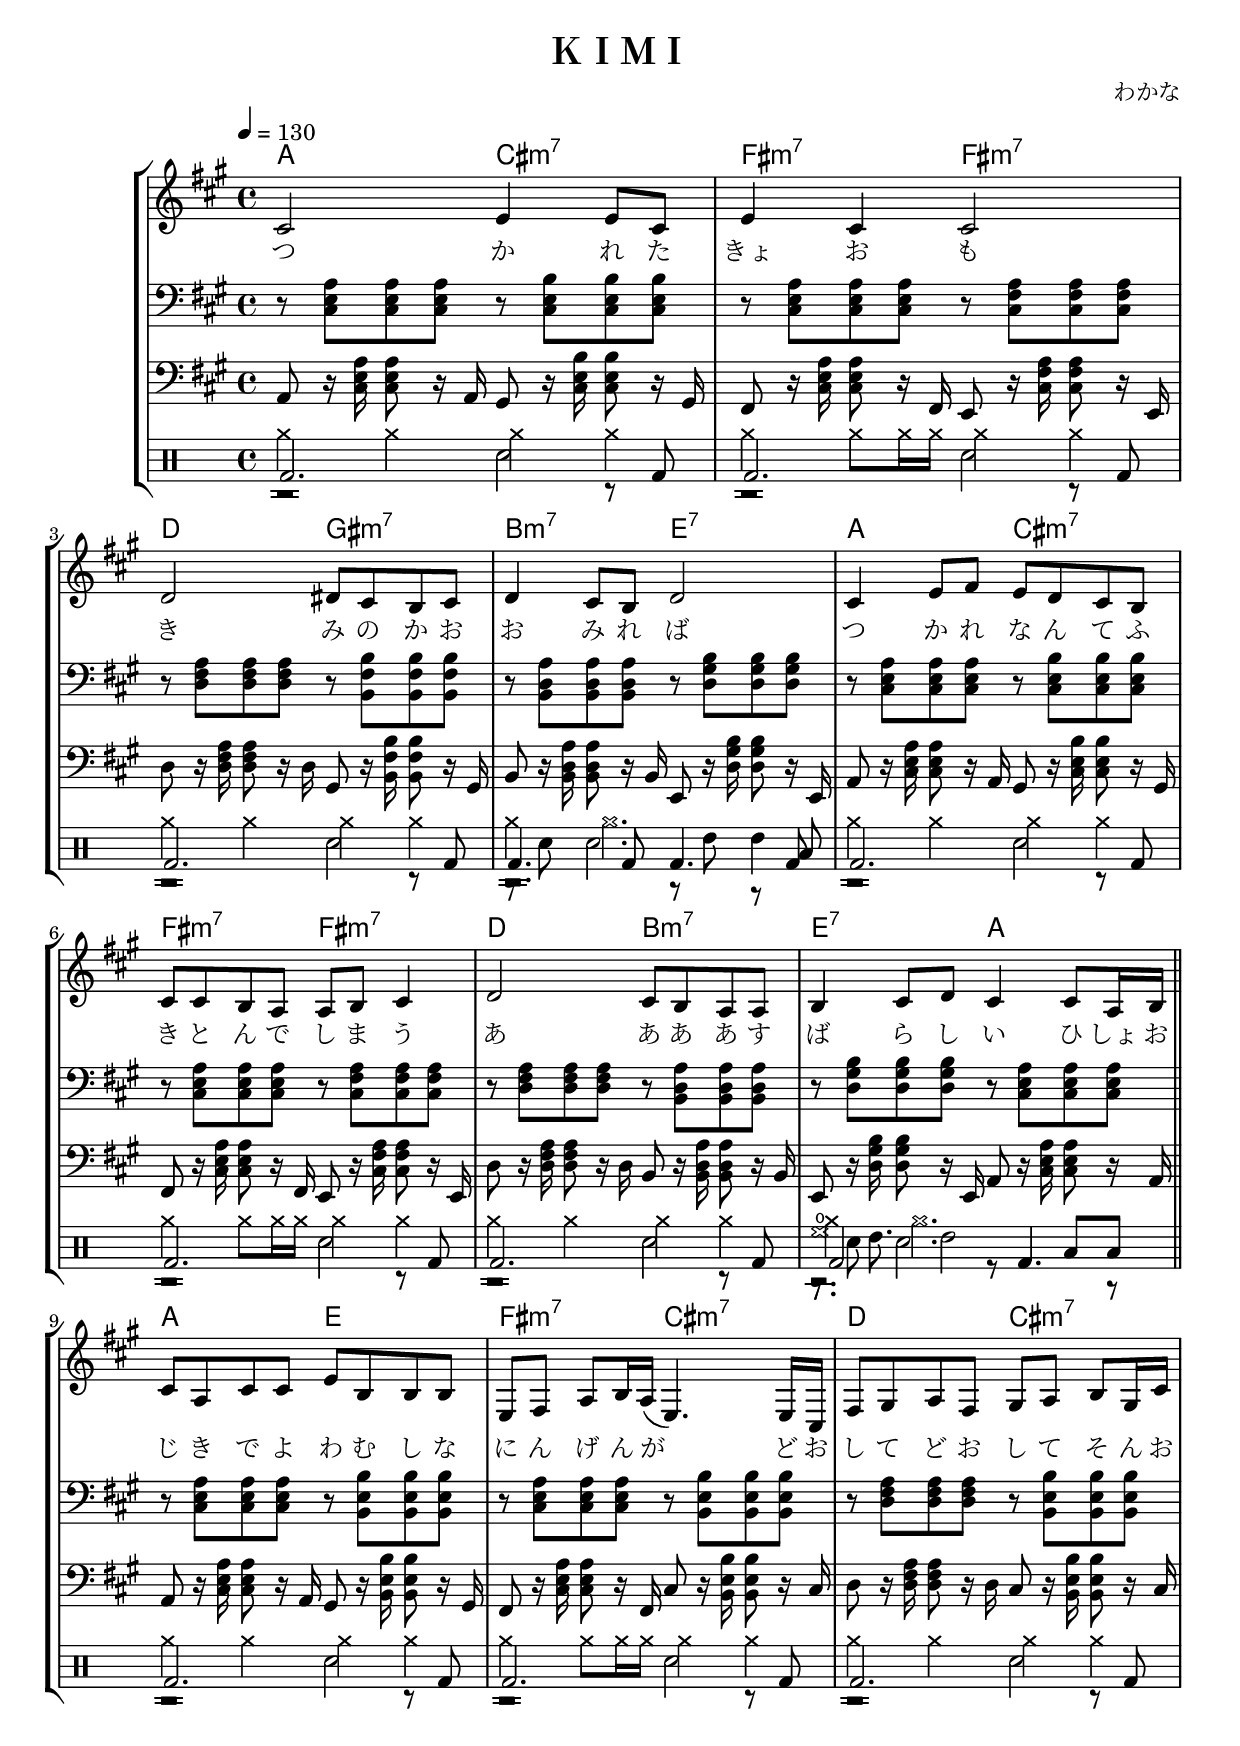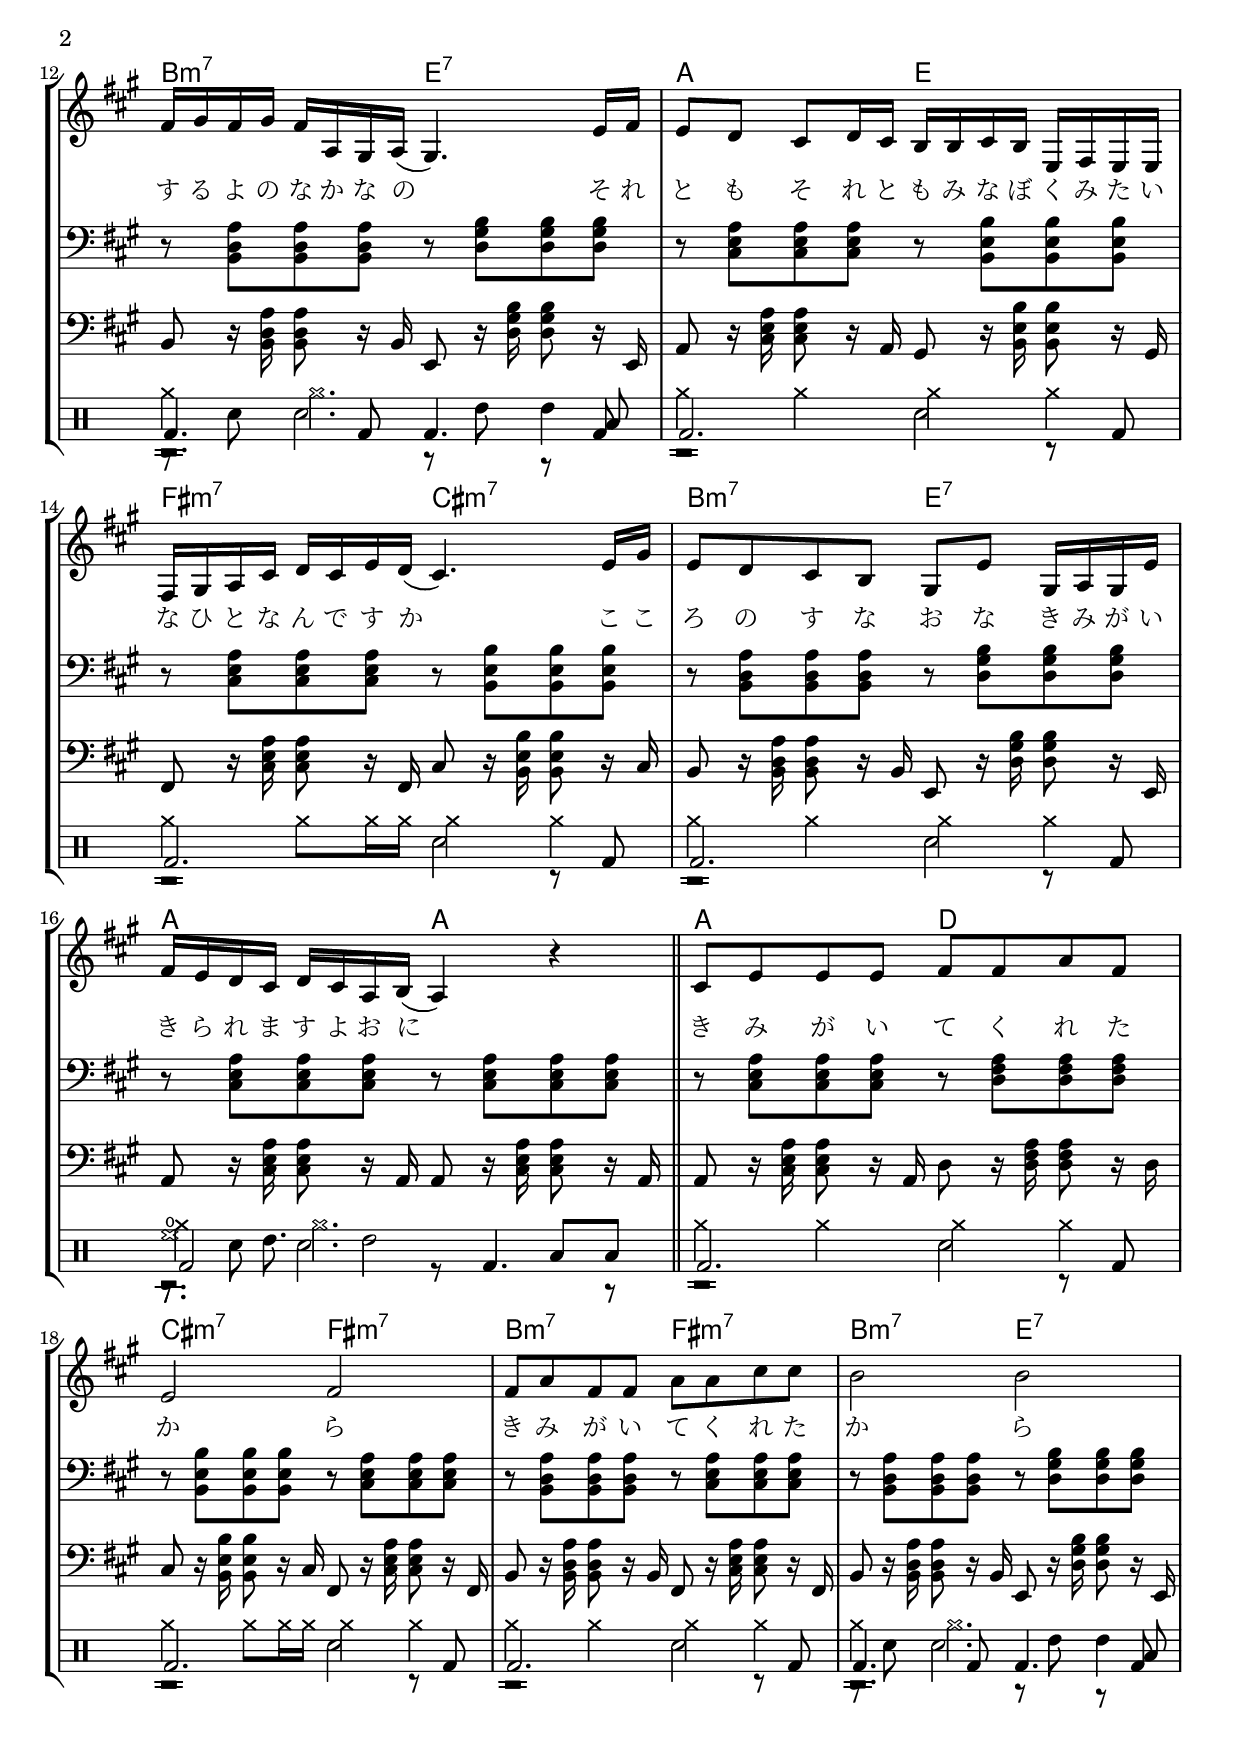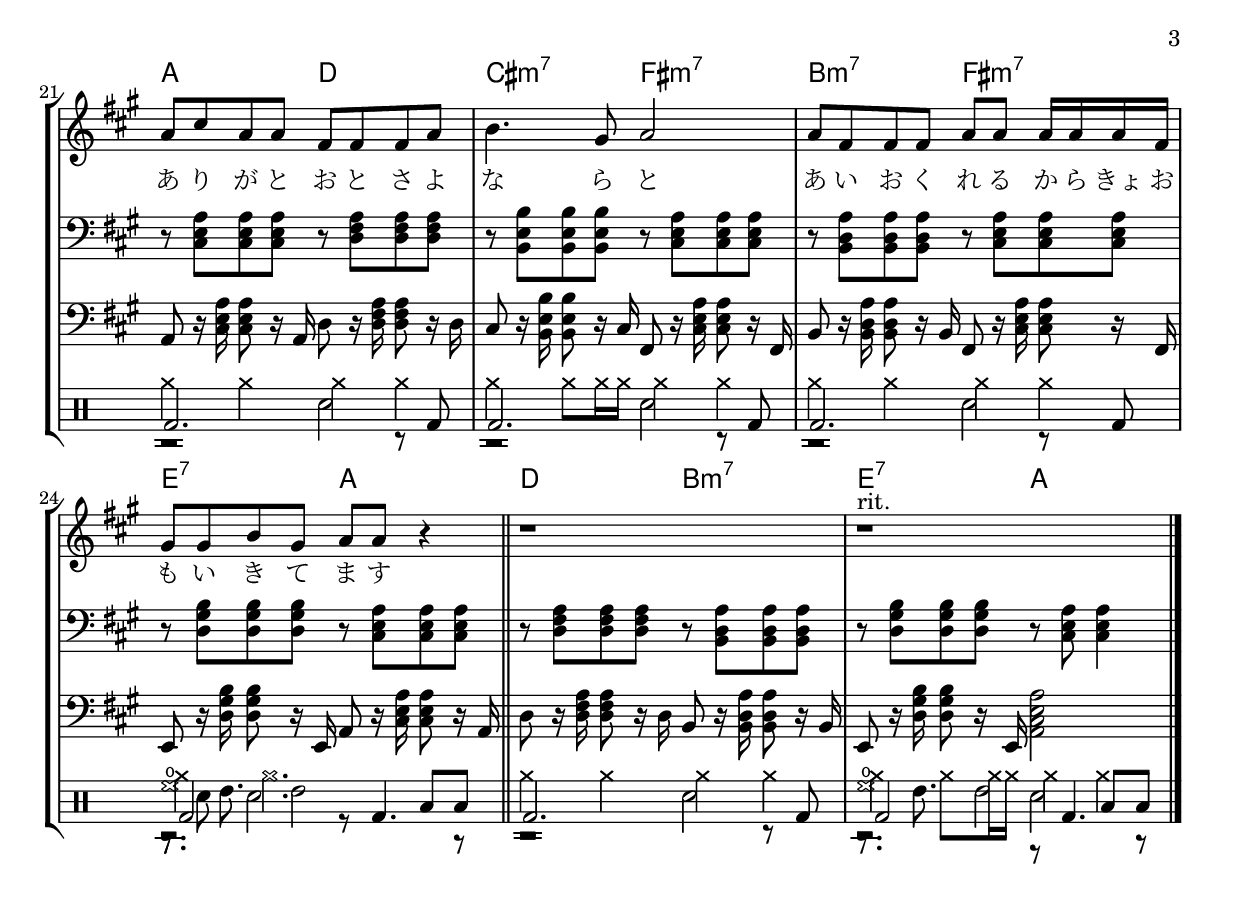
\version "2.12.1"

\header {
	title = \markup {ＫＩＭＩ}
	composer = \markup \center-column {わかな}
}

harmony = \chordmode {
	a2 cis:min7 fis:min7 fis:min7 d gis:min7 b:min7 e:7 a cis:min7 fis:min7 fis:min7 d b:min7 e:7 a 

	a e fis:min7 cis:min7 d cis:min7 b:min7 e:7 a e fis:min7 cis:min7 b:min7 e:7 a a 

	a d cis:min7 fis:min7 b:min7 fis:min7 b:min7 e:7 a d cis:min7 fis:min7 b:min7 fis:min7 e:7 a 

	d b:min7 e:7 a 
}

melody = {
	\set Staff.midiInstrument = #"mmi0.38"
		\key a \major
	\tempo 4 = 130
 cis'2  e'4  e'8  cis'8 
	e'4  cis'4  cis'2 
	d'2  dis'8  cis'8  b8  cis'8 
	d'4  cis'8  b8  d'2 
	cis'4  e'8  fis'8  e'8  d'8  cis'8  b8 
	cis'8  cis'8  b8  a8  a8  b8  cis'4 
	d'2  cis'8  b8  a8  a8 
	b4  cis'8  d'8  cis'4  cis'8  	\set Staff.midiInstrument = #"mmi0.38"
	a16  b16 
	cis'8  a8  cis'8  cis'8  e'8  b8  b8  b8 
	e8  fis8  a8  b16  a16  (e4.)  e16  cis16 
	fis8  gis8  a8  fis8  gis8  a8  b8  gis16  cis'16 
	fis'16  gis'16  fis'16  gis'16  fis'16  a16  gis16  a16  (gis4.)  e'16  fis'16 
	e'8  d'8  cis'8  d'16  cis'16  b16  b16  cis'16  b16  e16  fis16  e16  e16 
	fis16  gis16  a16  cis'16  d'16  cis'16  e'16  d'16  (cis'4.)  e'16  gis'16 
	e'8  d'8  cis'8  b8  gis8  e'8  gis16  a16  gis16  e'16 
	fis'16  e'16  d'16  cis'16  d'16  cis'16  a16  b16  (a4)  	r4 	\set Staff.midiInstrument = #"mmi0.38"
	 cis'8  e'8  e'8  e'8  fis'8  fis'8  a'8  fis'8 
	e'2  fis'2 
	fis'8  a'8  fis'8  fis'8  a'8  a'8  cis''8  cis''8 
	b'2  b'2 
	a'8  cis''8  a'8  a'8  fis'8  fis'8  fis'8  a'8 
	b'4.  gis'8  a'2 
	a'8  fis'8  fis'8  fis'8  a'8  a'8  a'16  a'16  a'16  fis'16 
	gis'8  gis'8  b'8  gis'8  a'8  a'8  	r4 	r1 | r1^"rit." \bar "|."
}

words = \lyricmode {
	つ  か  れ  た  きょ  お  も  き  み  の  か  お  お  み  れ  ば  つ  か  れ  な  ん  て  ふ  き  と  ん  で  し  ま  う  あ  あ  あ  あ  す  ば  ら  し  い  ひ  
	しょ  お  じ  き  で  よ  わ  む  し  な  に  ん  げ  ん  が  ど  お  し  て  ど  お  し  て  そ  ん  お  す  る  よ  の  な  か  な  の  そ  れ  と  も  そ  れ  と  も  み  な  ぼ  く  み  た  い  な  ひ  と  な  ん  で  す  か  こ  こ  ろ  の  す  な  お  な  き  み  が  い  き  ら  れ  ま  す  よ  お  に  
	き  み  が  い  て  く  れ  た  か  ら  き  み  が  い  て  く  れ  た  か  ら  あ  り  が  と  お  と  さ  よ  な  ら  と  あ  い  お  く  れ  る  か  ら  きょ  お  も  い  き  て  ま  す  
	
}

tempochange = {
	\tempo 4 = 130
	r1 | r1 | r1 | r1 | r1 | r1 | r1 | r1 \bar "||"
	\tempo 4 = 130
	r1 | r1 | r1 | r1 | r1 | r1 | r1 | r1 \bar "||"
	\tempo 4 = 130
	r1 | r1 | r1 | r1 | r1 | r1 | r1 | r1 \bar "||"
	\tempo 4 = 130
	r1 | \tempo 4 = 97 r2 \tempo 4 = 86 r2 \bar "|."
}

mainacc = {
	\clef bass
	\set Staff.midiInstrument = #"Electric Guitar (clean)"
	\key a \major
	\tempo 4 = 130
	r8 <cis e a>8 <cis e a>8 <cis e a>8
	r8 <cis e b>8 <cis e b>8 <cis e b>8
	r8 <cis e a>8 <cis e a>8 <cis e a>8
	r8 <cis fis a>8 <cis fis a>8 <cis fis a>8
	r8 <d fis a>8 <d fis a>8 <d fis a>8
	r8 <b, fis b>8 <b, fis b>8 <b, fis b>8
	r8 <b, d a>8 <b, d a>8 <b, d a>8
	r8 <d gis b>8 <d gis b>8 <d gis b>8
	r8 <cis e a>8 <cis e a>8 <cis e a>8
	r8 <cis e b>8 <cis e b>8 <cis e b>8
	r8 <cis e a>8 <cis e a>8 <cis e a>8
	r8 <cis fis a>8 <cis fis a>8 <cis fis a>8
	r8 <d fis a>8 <d fis a>8 <d fis a>8
	r8 <b, d a>8 <b, d a>8 <b, d a>8
	r8 <d gis b>8 <d gis b>8 <d gis b>8
	r8 <cis e a>8 <cis e a>8 <cis e a>8
	\bar "||"

	\set Staff.midiInstrument = #"Electric Guitar (clean)"
	r8 <cis e a>8 <cis e a>8 <cis e a>8
	r8 <b, e b>8 <b, e b>8 <b, e b>8
	r8 <cis e a>8 <cis e a>8 <cis e a>8
	r8 <b, e b>8 <b, e b>8 <b, e b>8
	r8 <d fis a>8 <d fis a>8 <d fis a>8
	r8 <b, e b>8 <b, e b>8 <b, e b>8
	r8 <b, d a>8 <b, d a>8 <b, d a>8
	r8 <d gis b>8 <d gis b>8 <d gis b>8
	r8 <cis e a>8 <cis e a>8 <cis e a>8
	r8 <b, e b>8 <b, e b>8 <b, e b>8
	r8 <cis e a>8 <cis e a>8 <cis e a>8
	r8 <b, e b>8 <b, e b>8 <b, e b>8
	r8 <b, d a>8 <b, d a>8 <b, d a>8
	r8 <d gis b>8 <d gis b>8 <d gis b>8
	r8 <cis e a>8 <cis e a>8 <cis e a>8
	r8 <cis e a>8 <cis e a>8 <cis e a>8
	\bar "||"

	\set Staff.midiInstrument = #"Electric Guitar (jazz)"
	r8 <cis e a>8 <cis e a>8 <cis e a>8
	r8 <d fis a>8 <d fis a>8 <d fis a>8
	r8 <b, e b>8 <b, e b>8 <b, e b>8
	r8 <cis e a>8 <cis e a>8 <cis e a>8
	r8 <b, d a>8 <b, d a>8 <b, d a>8
	r8 <cis e a>8 <cis e a>8 <cis e a>8
	r8 <b, d a>8 <b, d a>8 <b, d a>8
	r8 <d gis b>8 <d gis b>8 <d gis b>8
	r8 <cis e a>8 <cis e a>8 <cis e a>8
	r8 <d fis a>8 <d fis a>8 <d fis a>8
	r8 <b, e b>8 <b, e b>8 <b, e b>8
	r8 <cis e a>8 <cis e a>8 <cis e a>8
	r8 <b, d a>8 <b, d a>8 <b, d a>8
	r8 <cis e a>8 <cis e a>8 <cis e a>8
	r8 <d gis b>8 <d gis b>8 <d gis b>8
	r8 <cis e a>8 <cis e a>8 <cis e a>8
	\bar "||"

	\set Staff.midiInstrument = #"Electric Guitar (clean)"
	r8 <d fis a>8 <d fis a>8 <d fis a>8
	r8 <b, d a>8 <b, d a>8 <b, d a>8
	r8 <d gis b>8 <d gis b>8 <d gis b>8
	r8 <cis e a>8 <cis e a>4
	\bar "|."
}

subacc = {
	\clef bass
	\set Staff.midiInstrument = #"Synth Bass 2"
	\key a \major
	\tempo 4 = 130
	a,8 r16 <cis e a>16 <cis e a>8 r16 a,16
	gis,8 r16 <cis e b>16 <cis e b>8 r16 gis,16
	fis,8 r16 <cis e a>16 <cis e a>8 r16 fis,16
	e,8 r16 <cis fis a>16 <cis fis a>8 r16 e,16
	d8 r16 <d fis a>16 <d fis a>8 r16 d16
	gis,8 r16 <b, fis b>16 <b, fis b>8 r16 gis,16
	b,8 r16 <b, d a>16 <b, d a>8 r16 b,16
	e,8 r16 <d gis b>16 <d gis b>8 r16 e,16
	a,8 r16 <cis e a>16 <cis e a>8 r16 a,16
	gis,8 r16 <cis e b>16 <cis e b>8 r16 gis,16
	fis,8 r16 <cis e a>16 <cis e a>8 r16 fis,16
	e,8 r16 <cis fis a>16 <cis fis a>8 r16 e,16
	d8 r16 <d fis a>16 <d fis a>8 r16 d16
	b,8 r16 <b, d a>16 <b, d a>8 r16 b,16
	e,8 r16 <d gis b>16 <d gis b>8 r16 e,16
	a,8 r16 <cis e a>16 <cis e a>8 r16 a,16
	\bar "||"

	\set Staff.midiInstrument = #"Synth Bass 2"
	a,8 r16 <cis e a>16 <cis e a>8 r16 a,16
	gis,8 r16 <b, e b>16 <b, e b>8 r16 gis,16
	fis,8 r16 <cis e a>16 <cis e a>8 r16 fis,16
	cis8 r16 <b, e b>16 <b, e b>8 r16 cis16
	d8 r16 <d fis a>16 <d fis a>8 r16 d16
	cis8 r16 <b, e b>16 <b, e b>8 r16 cis16
	b,8 r16 <b, d a>16 <b, d a>8 r16 b,16
	e,8 r16 <d gis b>16 <d gis b>8 r16 e,16
	a,8 r16 <cis e a>16 <cis e a>8 r16 a,16
	gis,8 r16 <b, e b>16 <b, e b>8 r16 gis,16
	fis,8 r16 <cis e a>16 <cis e a>8 r16 fis,16
	cis8 r16 <b, e b>16 <b, e b>8 r16 cis16
	b,8 r16 <b, d a>16 <b, d a>8 r16 b,16
	e,8 r16 <d gis b>16 <d gis b>8 r16 e,16
	a,8 r16 <cis e a>16 <cis e a>8 r16 a,16
	a,8 r16 <cis e a>16 <cis e a>8 r16 a,16
	\bar "||"

	\set Staff.midiInstrument = #"Synth Bass 2"
	a,8 r16 <cis e a>16 <cis e a>8 r16 a,16
	d8 r16 <d fis a>16 <d fis a>8 r16 d16
	cis8 r16 <b, e b>16 <b, e b>8 r16 cis16
	fis,8 r16 <cis e a>16 <cis e a>8 r16 fis,16
	b,8 r16 <b, d a>16 <b, d a>8 r16 b,16
	fis,8 r16 <cis e a>16 <cis e a>8 r16 fis,16
	b,8 r16 <b, d a>16 <b, d a>8 r16 b,16
	e,8 r16 <d gis b>16 <d gis b>8 r16 e,16
	a,8 r16 <cis e a>16 <cis e a>8 r16 a,16
	d8 r16 <d fis a>16 <d fis a>8 r16 d16
	cis8 r16 <b, e b>16 <b, e b>8 r16 cis16
	fis,8 r16 <cis e a>16 <cis e a>8 r16 fis,16
	b,8 r16 <b, d a>16 <b, d a>8 r16 b,16
	fis,8 r16 <cis e a>16 <cis e a>8 r16 fis,16
	e,8 r16 <d gis b>16 <d gis b>8 r16 e,16
	a,8 r16 <cis e a>16 <cis e a>8 r16 a,16
	\bar "||"

	\set Staff.midiInstrument = #"Synth Bass 2"
	d8 r16 <d fis a>16 <d fis a>8 r16 d16
	b,8 r16 <b, d a>16 <b, d a>8 r16 b,16
	e,8 r16 <d gis b>16 <d gis b>8 r16 e,16
	<a, cis e a>2
	\bar "|."
}

percA = {
	\drummode {
	cymr4 cymr4 cymr4 cymr4  |cymr4 cymr8 cymr16 cymr16 cymr4 cymr4  |cymr4 cymr4 cymr4 cymr4  |cymr4 cymr2.  |cymr4 cymr4 cymr4 cymr4  |cymr4 cymr8 cymr16 cymr16 cymr4 cymr4  |cymr4 cymr4 cymr4 cymr4  |cymr4 cymr2.  \bar "||"
	cymr4 cymr4 cymr4 cymr4  |cymr4 cymr8 cymr16 cymr16 cymr4 cymr4  |cymr4 cymr4 cymr4 cymr4  |cymr4 cymr2.  |cymr4 cymr4 cymr4 cymr4  |cymr4 cymr8 cymr16 cymr16 cymr4 cymr4  |cymr4 cymr4 cymr4 cymr4  |cymr4 cymr2.  \bar "||"
	cymr4 cymr4 cymr4 cymr4  |cymr4 cymr8 cymr16 cymr16 cymr4 cymr4  |cymr4 cymr4 cymr4 cymr4  |cymr4 cymr2.  |cymr4 cymr4 cymr4 cymr4  |cymr4 cymr8 cymr16 cymr16 cymr4 cymr4  |cymr4 cymr4 cymr4 cymr4  |cymr4 cymr2.  \bar "||"
	cymr4 cymr4 cymr4 cymr4  |cymr4 cymr8 cymr16 cymr16 cymr4 cymr4  \bar "|."
	}
}

percB = {
	\drummode {
	r2 sn2  |r2 sn2  |r2 sn2  |r8 sn8 sn2.  |r2 sn2  |r2 sn2  |r2 sn2  |r8 sn8 sn2.  \bar "||"
	r2 sn2  |r2 sn2  |r2 sn2  |r8 sn8 sn2.  |r2 sn2  |r2 sn2  |r2 sn2  |r8 sn8 sn2.  \bar "||"
	r2 sn2  |r2 sn2  |r2 sn2  |r8 sn8 sn2.  |r2 sn2  |r2 sn2  |r2 sn2  |r8 sn8 sn2.  \bar "||"
	r2 sn2  |r2 sn2  \bar "|."
	}
}

percC = {
	\drummode {
	bd2. r8 bd8  |bd2. r8 bd8  |bd2. r8 bd8  |bd4. bd8 bd4. bd8  |bd2. r8 bd8  |bd2. r8 bd8  |bd2. r8 bd8  |bd2 r8 bd4.  \bar "||"
	bd2. r8 bd8  |bd2. r8 bd8  |bd2. r8 bd8  |bd4. bd8 bd4. bd8  |bd2. r8 bd8  |bd2. r8 bd8  |bd2. r8 bd8  |bd2 r8 bd4.  \bar "||"
	bd2. r8 bd8  |bd2. r8 bd8  |bd2. r8 bd8  |bd4. bd8 bd4. bd8  |bd2. r8 bd8  |bd2. r8 bd8  |bd2. r8 bd8  |bd2 r8 bd4.  \bar "||"
	bd2. r8 bd8  |bd2 r8 bd4.  \bar "|."
	}
}

percD = {
	\drummode {
	r1 |r1 |r1 |r2 r8 tommh8 tommh4  |r1 |r1 |r1 |r8. tommh8. tommh2 r8  \bar "||"
	r1 |r1 |r1 |r2 r8 tommh8 tommh4  |r1 |r1 |r1 |r8. tommh8. tommh2 r8  \bar "||"
	r1 |r1 |r1 |r2 r8 tommh8 tommh4  |r1 |r1 |r1 |r8. tommh8. tommh2 r8  \bar "||"
	r1 |r8. tommh8. tommh2 r8  \bar "|."
	}
}

percE = {
	\drummode {
	r1 |r1 |r1 |r2. r8 toml8  |r1 |r1 |r1 |r2. toml8 toml8  \bar "||"
	r1 |r1 |r1 |r2. r8 toml8  |r1 |r1 |r1 |r2. toml8 toml8  \bar "||"
	r1 |r1 |r1 |r2. r8 toml8  |r1 |r1 |r1 |r2. toml8 toml8  \bar "||"
	r1 |r2. toml8 toml8  \bar "|."
	}
}

percF = {
	\drummode {
	r1 |r1 |r1 |r1 |r1 |r1 |r1 |hho1  \bar "||"
	r1 |r1 |r1 |r1 |r1 |r1 |r1 |hho1  \bar "||"
	r1 |r1 |r1 |r1 |r1 |r1 |r1 |hho1  \bar "||"
	r1 |hho1  \bar "|."
	}
}

\score {
	<<
		\new StaffGroup <<
			\new ChordNames {\harmony}
			\new Voice = "melody" {\melody}
			\new Lyrics \lyricsto "melody" \words
			\new Staff = "mainacc" {\mainacc}
			\new Staff = "subacc" {\subacc}
			\new DrumStaff <<
				\new DrumVoice {\percA}
				\new DrumVoice {\percB}
				\new DrumVoice {\percC}
				\new DrumVoice {\percD}
				\new DrumVoice {\percE}
				\new DrumVoice {\percF}
			>>
		>>
	>>
	\layout { }
}
